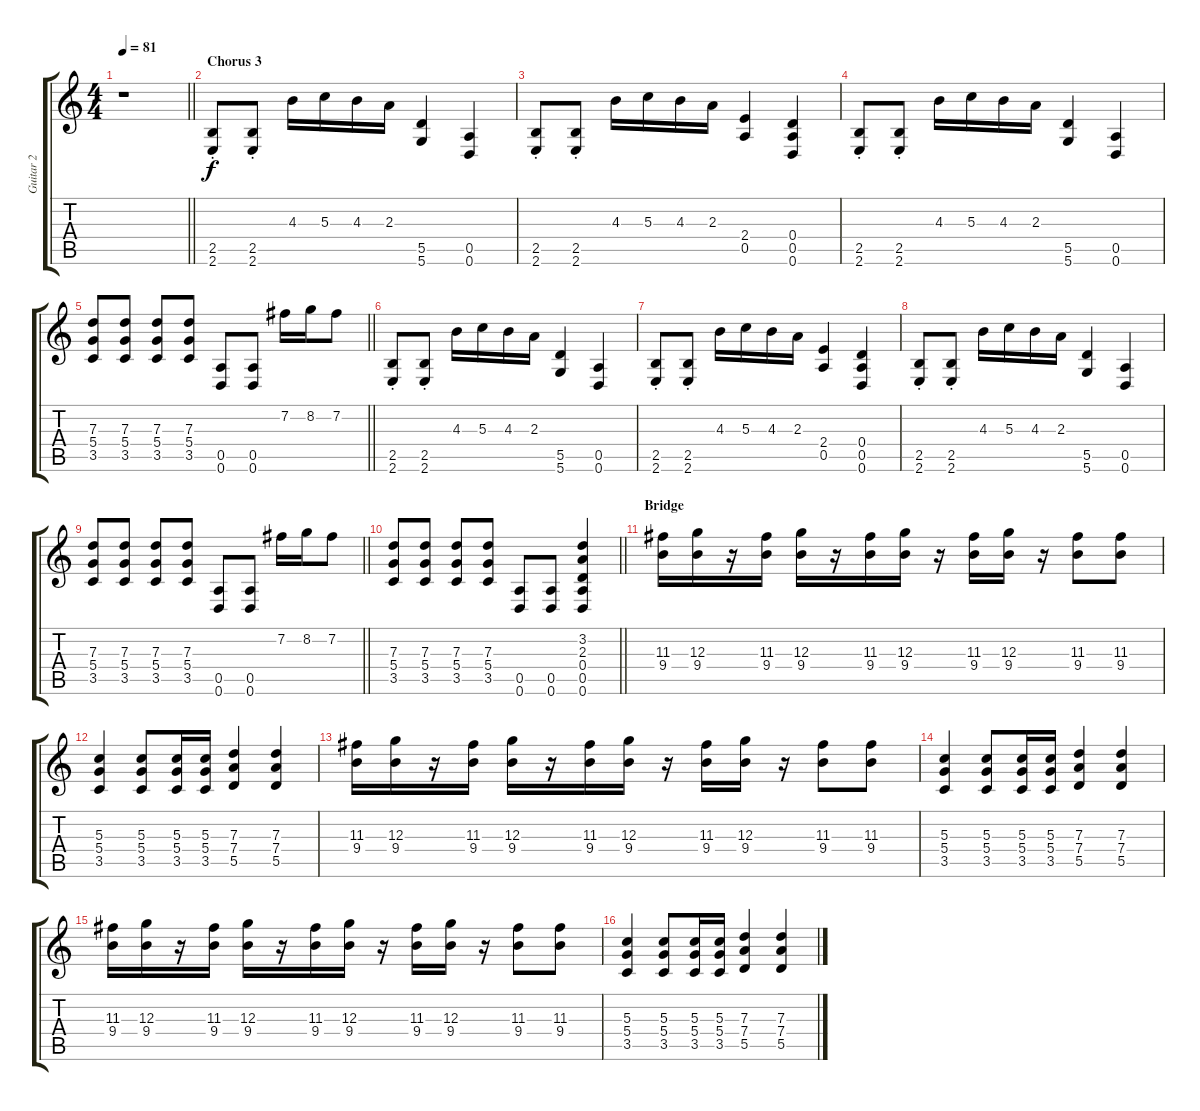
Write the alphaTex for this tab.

\track ("Guitar 2" "Guitar 2") {instrument overdrivenguitar}
\staff {score tabs}
\tuning (E4 B3 G3 D3 A2 D2) {hide}
\ts (4 4)
\tempo 81
\clef g2
\barLineRight lightlight
\ks c
r.1{dy f} |
\section ("" "Chorus 3")
(2.5{st} 2.6{st}).8{balance 12 instrument overdrivenguitar} (2.5{st} 2.6{st}).8 4.3.16 5.3.16 4.3.16 2.3.16 (5.5 5.6).4 (0.5 0.6).4 |
(2.5{st} 2.6{st}).8{balance 12 instrument overdrivenguitar} (2.5{st} 2.6{st}).8 4.3.16 5.3.16 4.3.16 2.3.16 (2.4 0.5).4 (0.4 0.5 0.6).4 |
(2.5{st} 2.6{st}).8{balance 12 instrument overdrivenguitar} (2.5{st} 2.6{st}).8 4.3.16 5.3.16 4.3.16 2.3.16 (5.5 5.6).4 (0.5 0.6).4 |
\barLineRight lightlight
(7.3 5.4 3.5).8 (7.3 5.4 3.5).8 (7.3 5.4 3.5).8 (7.3 5.4 3.5).8 (0.5 0.6).8 (0.5 0.6).8 7.2.16 8.2.16 7.2.8 |
(2.5{st} 2.6{st}).8{balance 12 instrument overdrivenguitar} (2.5{st} 2.6{st}).8 4.3.16 5.3.16 4.3.16 2.3.16 (5.5 5.6).4 (0.5 0.6).4 |
(2.5{st} 2.6{st}).8{balance 12 instrument overdrivenguitar} (2.5{st} 2.6{st}).8 4.3.16 5.3.16 4.3.16 2.3.16 (2.4 0.5).4 (0.4 0.5 0.6).4 |
(2.5{st} 2.6{st}).8{balance 12 instrument overdrivenguitar} (2.5{st} 2.6{st}).8 4.3.16 5.3.16 4.3.16 2.3.16 (5.5 5.6).4 (0.5 0.6).4 |
\barLineRight lightlight
(7.3 5.4 3.5).8 (7.3 5.4 3.5).8 (7.3 5.4 3.5).8 (7.3 5.4 3.5).8 (0.5 0.6).8 (0.5 0.6).8 7.2.16 8.2.16 7.2.8 |
\barLineRight lightlight
(7.3 5.4 3.5).8 (7.3 5.4 3.5).8 (7.3 5.4 3.5).8 (7.3 5.4 3.5).8 (0.5 0.6).8 (0.5 0.6).8 (3.2 2.3 0.4 0.5 0.6).4 |
\section ("" "Bridge")
(11.3 9.4).16 (12.3 9.4).16 r.16 (11.3 9.4).16 (12.3 9.4).16 r.16 (11.3 9.4).16 (12.3 9.4).16 r.16 (11.3 9.4).16 (12.3 9.4).16 r.16 (11.3 9.4).8 (11.3 9.4).8 |
(5.3 5.4 3.5).4 (5.3 5.4 3.5).8 (5.3 5.4 3.5).16 (5.3 5.4 3.5).16 (7.3 7.4 5.5).4 (7.3 7.4 5.5).4 |
(11.3 9.4).16 (12.3 9.4).16 r.16 (11.3 9.4).16 (12.3 9.4).16 r.16 (11.3 9.4).16 (12.3 9.4).16 r.16 (11.3 9.4).16 (12.3 9.4).16 r.16 (11.3 9.4).8 (11.3 9.4).8 |
(5.3 5.4 3.5).4 (5.3 5.4 3.5).8 (5.3 5.4 3.5).16 (5.3 5.4 3.5).16 (7.3 7.4 5.5).4 (7.3 7.4 5.5).4 |
(11.3 9.4).16 (12.3 9.4).16 r.16 (11.3 9.4).16 (12.3 9.4).16 r.16 (11.3 9.4).16 (12.3 9.4).16 r.16 (11.3 9.4).16 (12.3 9.4).16 r.16 (11.3 9.4).8 (11.3 9.4).8 |
(5.3 5.4 3.5).4 (5.3 5.4 3.5).8 (5.3 5.4 3.5).16 (5.3 5.4 3.5).16 (7.3 7.4 5.5).4 (7.3 7.4 5.5).4
